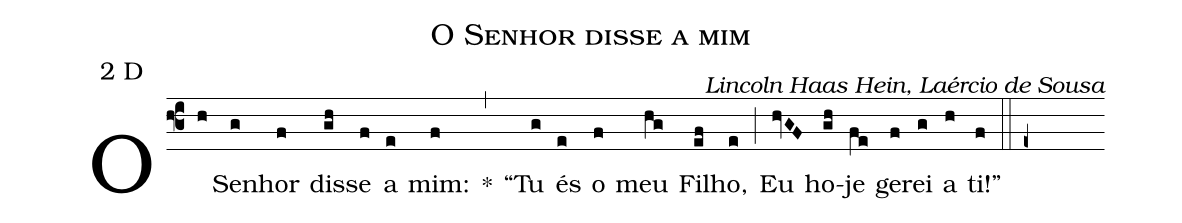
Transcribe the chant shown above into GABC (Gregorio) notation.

name: O Senhor disse a mim;
mode: 2;
mode-differentia: D;
commentary: Lincoln Haas Hein, Laércio de Sousa;
%%
(f3)

O(h) Se(g)nhor(f) dis(gh)se(f) a(e) mim:(f) *(,) “Tu(g) és(e) o(f) meu(hg) Fi(ef)lho,(e) (;) Eu(hvGF) ho(gh)je(fe) ge(f)rei(g) a(h) ti!”(f) (::e+)
